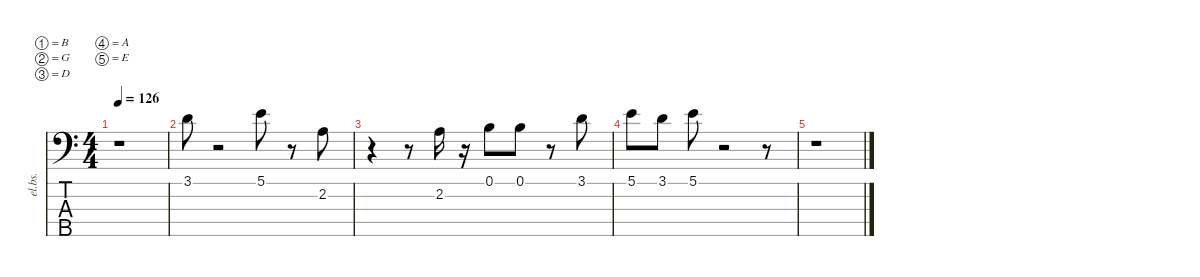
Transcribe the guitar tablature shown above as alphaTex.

\defaultSystemsLayout 4
\hideDynamics
\bracketExtendMode nobrackets
\otherSystemsTrackNameOrientation horizontal
\track ("Bass" "el.bs.") {instrument electricbassfinger}
\staff {score tabs}
\tuning (B2 G2 D2 A1 E1)
\ts (4 4)
\tempo 126
\clef f4
\ks c
r.1{dy f beam Down} |
3.1.8{beam Down} r.2{beam Down} 5.1.8{beam Down} r.8{beam Down} 2.2.8{beam Down} |
r.4{beam Down} r.8{beam Down} 2.2.16{beam Down} r.16{beam Down} 0.1.8{beam Down} 0.1.8{beam Down} r.8{beam Down} 3.1.8{beam Down} |
5.1.8{beam Down} 3.1.8{beam Down} 5.1.8{beam Down} r.2{beam Down} r.8{beam Down} |
r.1{beam Down}
